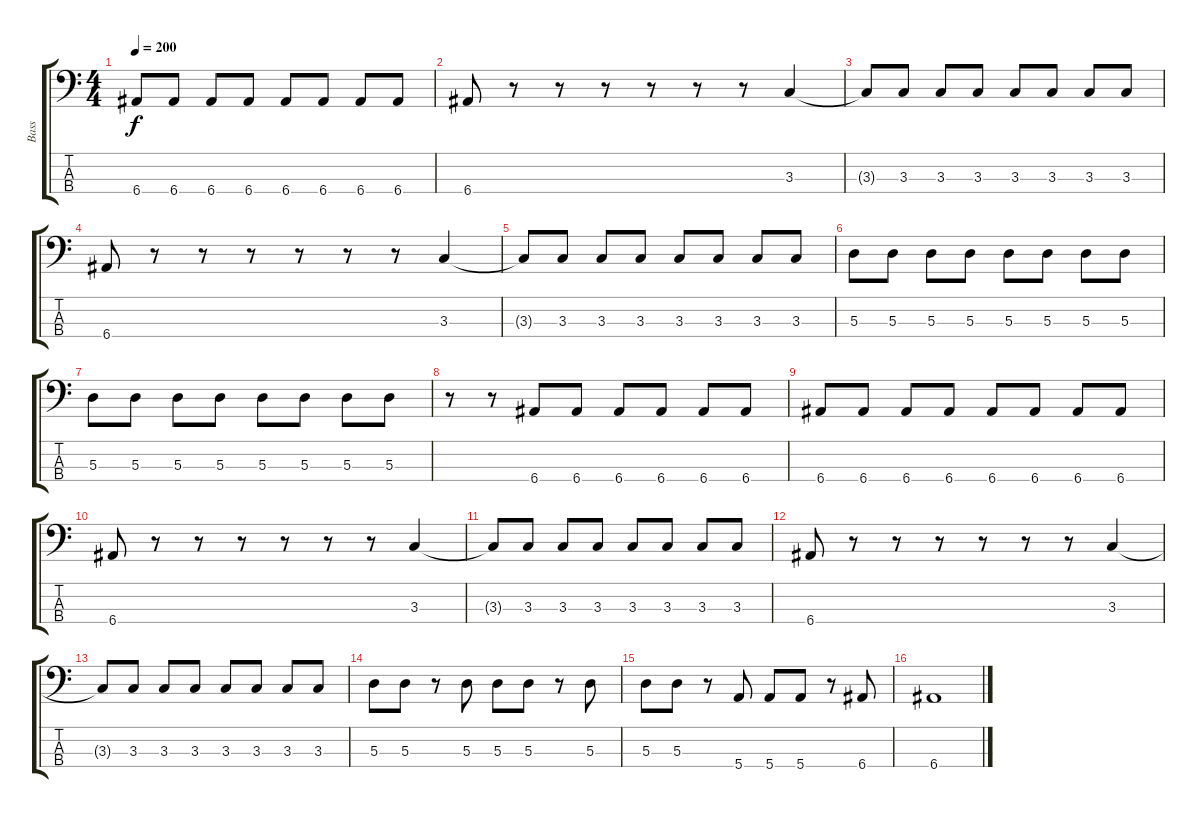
\track ("Bass" "Bass") {instrument electricbasspick}
\staff {score tabs}
\tuning (G2 D2 A1 E1) {hide}
\ts (4 4)
\tempo 200
\clef f4
\ks c
6.4.8{dy f} 6.4.8 6.4.8 6.4.8 6.4.8 6.4.8 6.4.8 6.4.8 |
6.4.8 r.8 r.8 r.8 r.8 r.8 r.8 3.3.4 |
3.3{t}.8 3.3.8 3.3.8 3.3.8 3.3.8 3.3.8 3.3.8 3.3.8 |
6.4.8 r.8 r.8 r.8 r.8 r.8 r.8 3.3.4 |
3.3{t}.8 3.3.8 3.3.8 3.3.8 3.3.8 3.3.8 3.3.8 3.3.8 |
5.3.8 5.3.8 5.3.8 5.3.8 5.3.8 5.3.8 5.3.8 5.3.8 |
5.3.8 5.3.8 5.3.8 5.3.8 5.3.8 5.3.8 5.3.8 5.3.8 |
r.8 r.8 6.4.8 6.4.8 6.4.8 6.4.8 6.4.8 6.4.8 |
6.4.8 6.4.8 6.4.8 6.4.8 6.4.8 6.4.8 6.4.8 6.4.8 |
6.4.8 r.8 r.8 r.8 r.8 r.8 r.8 3.3.4 |
3.3{t}.8 3.3.8 3.3.8 3.3.8 3.3.8 3.3.8 3.3.8 3.3.8 |
6.4.8 r.8 r.8 r.8 r.8 r.8 r.8 3.3.4 |
3.3{t}.8 3.3.8 3.3.8 3.3.8 3.3.8 3.3.8 3.3.8 3.3.8 |
5.3.8 5.3.8 r.8 5.3.8 5.3.8 5.3.8 r.8 5.3.8 |
5.3.8 5.3.8 r.8 5.4.8 5.4.8 5.4.8 r.8 6.4.8 |
6.4.1
